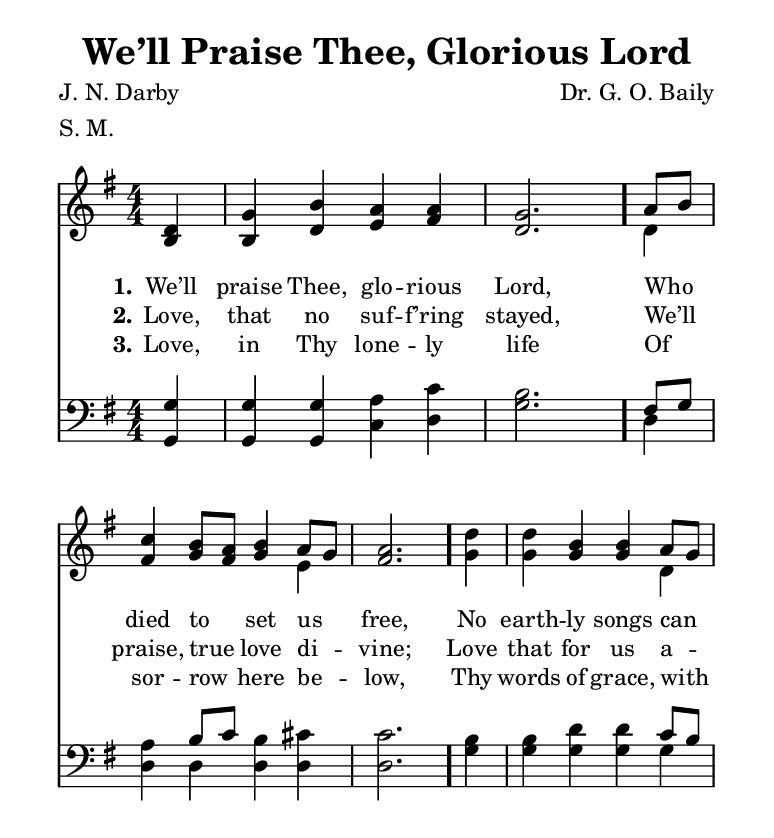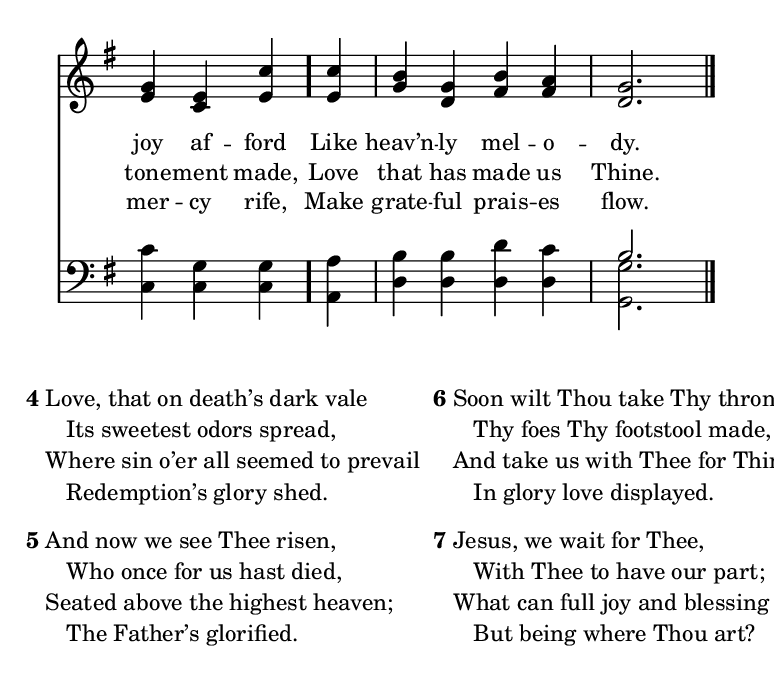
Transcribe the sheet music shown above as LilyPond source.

\include "common/global.ily"
\paper {
  \include "common/paper.ily"
  ragged-bottom = ##t
}

\header{
  hymnnumber = "266"
  title = "We’ll Praise Thee, Glorious Lord"
  tunename = "Armington"
  meter = "S. M."
  poet = "J. N. Darby"
  composer = "Dr. G. O. Baily"
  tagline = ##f
}

global = {
  \include "common/overrides.ily"
  \override Staff.TimeSignature.style = #'numbered
  \time 4/4
  \override Score.MetronomeMark.transparent = ##t % hide all fermata changes too
  \tempo 4=80
  \key g \major
  \partial 4
  \autoBeamOff
}

notesSoprano = {
\global
\relative c' {

  d4 | g b a a | g2.
  a8[ b] | c4 b8[ a] b4 a8[ g] | a2.
  d4 | d b b a8[ g] | g4 e c'
  c4 | b4 g b a | g2.

  \bar "|."

}
}

notesAlto = {
\global
\relative e' {

  b4 | b d e fis | d2.
  d4 | fis g8[ fis] g4 e | fis2.
  g4 | g g g d | e c e
  e4 | g d fis fis | d2.

}
}

notesTenor = {
\global
\relative a {

  g4 | g g a c | b2.
  fis8[ g] | a4 b8[ c] b4 cis | c2.
  b4 | b d d c8[ b] | c4 g g
  a | b b d c | b2.

}
}

notesBass = {
\global
\relative f, {

  g4 | g g c d | g2.
  d4 | d d d d | d2.
  g4 | g g g g | c, c c
  a4 | d d d d | <g g,>2.

}
}

wordsA = \lyricmode {
\set stanza = "1."

We’ll praise Thee, glo -- rious Lord, \bar "."
Who died to set us free, \bar "."
No earth -- ly songs can joy af -- ford \bar "."
Like heav’n -- ly mel -- o -- dy. \bar "."

}

wordsB = \lyricmode {
\set stanza = "2."

Love, that no suf -- f’ring stayed,
We’ll praise, true love di -- vine;
Love that for us a -- tone -- ment made,
Love that has made us Thine.

}

wordsC = \lyricmode {
\set stanza = "3."

Love, in Thy lone -- ly life
Of sor -- row here be -- low,
Thy words of grace, with mer -- cy rife,
Make grate -- ful prais -- es flow.

}

wordsD = \markuplist {

\line { Love, that on death’s dark vale }
\line { { \hspace #2 } Its sweetest odors spread, }
\line { Where sin o’er all seemed to prevail }
\line { { \hspace #2 } Redemption’s glory shed. }

}

wordsE = \markuplist {

\line { And now we see Thee risen, }
\line { { \hspace #2 } Who once for us hast died, }
\line { Seated above the highest heaven; }
\line { { \hspace #2 } The Father’s glorified. }

}

wordsF = \markuplist {

\line { Soon wilt Thou take Thy throne, }
\line { { \hspace #2 } Thy foes Thy footstool made, }
\line { And take us with Thee for Thine own, }
\line { { \hspace #2 } In glory love displayed. }

}

wordsG = \markuplist {

\line { Jesus, we wait for Thee, }
\line { { \hspace #2 } With Thee to have our part; }
\line { What can full joy and blessing be }
\line { { \hspace #2 } But being where Thou art? }

}

\score {
  \context ChoirStaff <<
    \context Staff = upper <<
      \set Staff.autoBeaming = ##f
      \set ChoirStaff.systemStartDelimiter = #'SystemStartBar
      \set ChoirStaff.printPartCombineTexts = ##f
      \partcombine #'(2 . 9) \notesSoprano \notesAlto
      \context NullVoice = sopranos { \voiceOne << \notesSoprano >> }
      \context NullVoice = altos { \voiceTwo << \notesAlto >> }
      \context Lyrics = one   \lyricsto sopranos \wordsA
      \context Lyrics = two   \lyricsto sopranos \wordsB
      \context Lyrics = three \lyricsto sopranos \wordsC
    >>
    \context Staff = men <<
      \clef bass
      \set ChoirStaff.printPartCombineTexts = ##f
      \partcombine #'(2 . 9) \notesTenor \notesBass
      \context NullVoice = tenors { \voiceOne << \notesTenor >> }
      \context NullVoice = basses { \voiceTwo << \notesBass >> }
    >>
  >>
  \layout {
    \include "common/layout.ily"
  }
  \midi{
    \include "common/midi.ily"
  }
}

\noPageBreak

\markup { \fill-line {
  \hspace #0.1
  \column {
  \line{ \bold 4 \column { \wordsD } } \combine \null \vspace #0.4
  \line{ \bold 5 \column { \wordsE } }
  }
  \hspace #0.1
  \column {
  \line{ \bold 6 \column { \wordsF } } \combine \null \vspace #0.4
  \line{ \bold 7 \column { \wordsG } }
  }
  \hspace #0.1
} }

\version "2.19.49"  % necessary for upgrading to future LilyPond versions.

% vi:set et ts=2 sw=2 ai nocindent syntax=lilypond:
